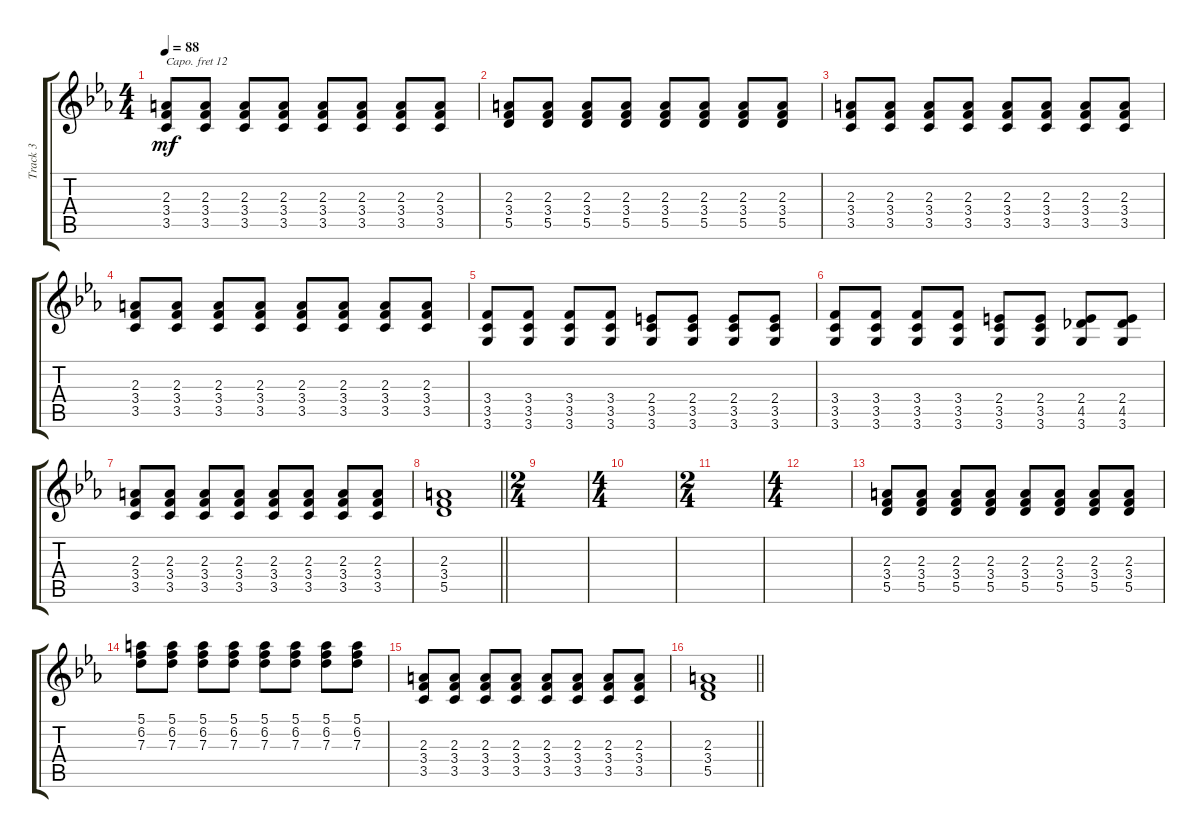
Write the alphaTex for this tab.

\track ("Track 3" "Track 3") {instrument stringensemble1}
\staff {score tabs}
\capo 12
\tuning (E4 B3 G3 D3 A2 E2) {hide}
\ts (4 4)
\tempo 88
\clef g2
\ks eb
(2.3 3.4 3.5).8{dy mf} (2.3 3.4 3.5).8 (2.3 3.4 3.5).8 (2.3 3.4 3.5).8 (2.3 3.4 3.5).8 (2.3 3.4 3.5).8 (2.3 3.4 3.5).8 (2.3 3.4 3.5).8 |
(2.3 3.4 5.5).8 (2.3 3.4 5.5).8 (2.3 3.4 5.5).8 (2.3 3.4 5.5).8 (2.3 3.4 5.5).8 (2.3 3.4 5.5).8 (2.3 3.4 5.5).8 (2.3 3.4 5.5).8 |
(2.3 3.4 3.5).8 (2.3 3.4 3.5).8 (2.3 3.4 3.5).8 (2.3 3.4 3.5).8 (2.3 3.4 3.5).8 (2.3 3.4 3.5).8 (2.3 3.4 3.5).8 (2.3 3.4 3.5).8 |
(2.3 3.4 3.5).8 (2.3 3.4 3.5).8 (2.3 3.4 3.5).8 (2.3 3.4 3.5).8 (2.3 3.4 3.5).8 (2.3 3.4 3.5).8 (2.3 3.4 3.5).8 (2.3 3.4 3.5).8 |
(3.4 3.5 3.6).8 (3.4 3.5 3.6).8 (3.4 3.5 3.6).8 (3.4 3.5 3.6).8 (2.4 3.5 3.6).8 (2.4 3.5 3.6).8 (2.4 3.5 3.6).8 (2.4 3.5 3.6).8 |
(3.4 3.5 3.6).8 (3.4 3.5 3.6).8 (3.4 3.5 3.6).8 (3.4 3.5 3.6).8 (2.4 3.5 3.6).8 (2.4 3.5 3.6).8 (2.4 4.5 3.6).8 (2.4 4.5 3.6).8 |
(2.3 3.4 3.5).8 (2.3 3.4 3.5).8 (2.3 3.4 3.5).8 (2.3 3.4 3.5).8 (2.3 3.4 3.5).8 (2.3 3.4 3.5).8 (2.3 3.4 3.5).8 (2.3 3.4 3.5).8 |
\barLineRight lightlight
(2.3 3.4 5.5).1 |
\ts (2 4)
|
\ts (4 4)
|
\ts (2 4)
|
\ts (4 4)
|
(2.3 3.4 5.5).8 (2.3 3.4 5.5).8 (2.3 3.4 5.5).8 (2.3 3.4 5.5).8 (2.3 3.4 5.5).8 (2.3 3.4 5.5).8 (2.3 3.4 5.5).8 (2.3 3.4 5.5).8 |
(5.1 6.2 7.3).8 (5.1 6.2 7.3).8 (5.1 6.2 7.3).8 (5.1 6.2 7.3).8 (5.1 6.2 7.3).8 (5.1 6.2 7.3).8 (5.1 6.2 7.3).8 (5.1 6.2 7.3).8 |
(2.3 3.4 3.5).8 (2.3 3.4 3.5).8 (2.3 3.4 3.5).8 (2.3 3.4 3.5).8 (2.3 3.4 3.5).8 (2.3 3.4 3.5).8 (2.3 3.4 3.5).8 (2.3 3.4 3.5).8 |
\barLineRight lightlight
(2.3 3.4 5.5).1
